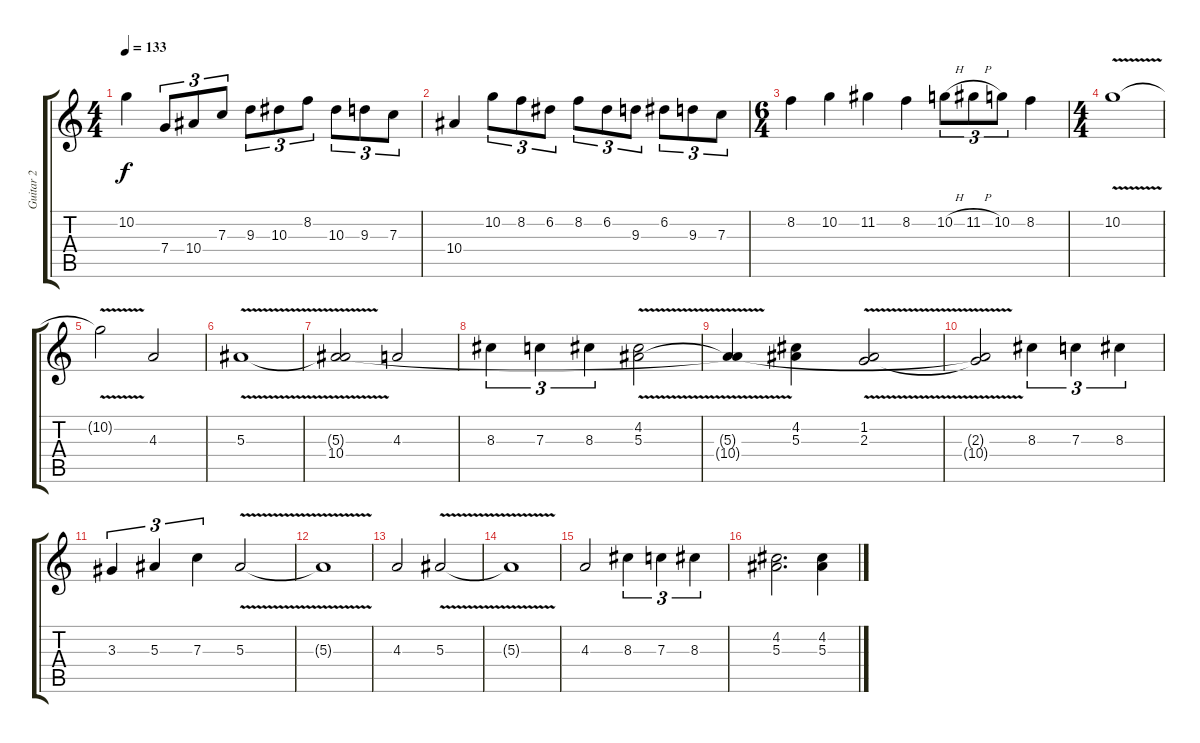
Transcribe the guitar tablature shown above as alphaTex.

\track ("Guitar 2" "Guitar 2") {instrument distortionguitar}
\staff {score tabs}
\tuning (D4 A3 F3 C3 G2 D2) {hide}
\ts (4 4)
\tempo 133
\clef g2
\ks c
10.2.4{dy f} 7.4.8{tu (3 2)} 10.4.8{tu (3 2)} 7.3.8{tu (3 2)} 9.3.8{tu (3 2)} 10.3.8{tu (3 2)} 8.2.8{tu (3 2)} 10.3.8{tu (3 2)} 9.3.8{tu (3 2)} 7.3.8{tu (3 2)} |
10.4.4 10.2.8{tu (3 2)} 8.2.8{tu (3 2)} 6.2.8{tu (3 2)} 8.2.8{tu (3 2)} 6.2.8{tu (3 2)} 9.3.8{tu (3 2)} 6.2.8{tu (3 2)} 9.3.8{tu (3 2)} 7.3.8{tu (3 2)} |
\ts (6 4)
8.2.4 10.2.4 11.2.4 8.2.4 10.2{h}.8{tu (3 2)} 11.2{h}.8{tu (3 2)} 10.2.8{tu (3 2)} 8.2.4 |
\ts (4 4)
10.2{v}.1 |
10.2{t}.2 4.3.2 |
5.3{v}.1 |
(5.3{v t} 10.4).2 4.3.2 |
8.3.4{tu (3 2)} 7.3.4{tu (3 2)} 8.3.4{tu (3 2)} (4.2 5.3{v}).2 |
(5.3{v t} 10.4{t}).4 (4.2 5.3).4 (1.2 2.3{v}).2 |
(2.3{v t} 10.4{t}).2 8.3.4{tu (3 2)} 7.3.4{tu (3 2)} 8.3.4{tu (3 2)} |
3.3.4{tu (3 2)} 5.3.4{tu (3 2)} 7.3.4{tu (3 2)} 5.3{v}.2 |
5.3{v t}.1 |
4.3.2 5.3{v}.2 |
5.3{v t}.1 |
4.3.2 8.3.4{tu (3 2)} 7.3.4{tu (3 2)} 8.3.4{tu (3 2)} |
(4.2 5.3).2{d} (4.2 5.3).4
